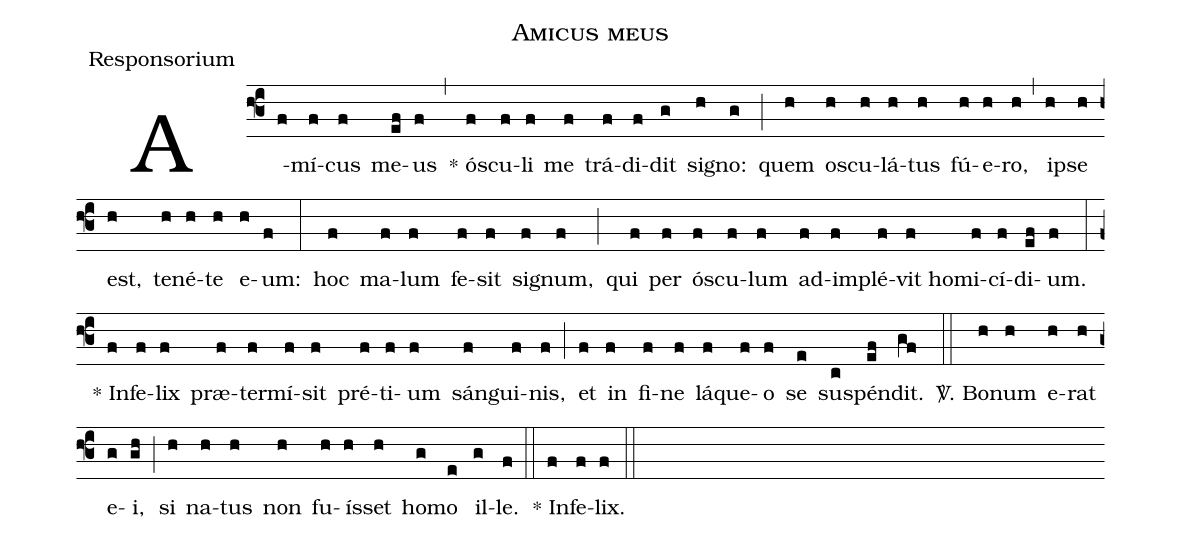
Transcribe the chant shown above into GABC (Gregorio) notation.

name:Amicus meus;
office-part:Responsorium;
%%
(f3)A(f)mí(f)cus(f) me(ef)us(f) (,) * ó(f)scu(f)li(f) me(f) trá(f)di(f)dit(g) sig(h)no:(g) (;) quem(h) o(h)scu(h)lá(h)tus(h) fú(h)e(h)ro,(h) (,) i(h)pse(h) est,(h) te(h)né(h)te(h) e(h)um:(f) (:) hoc(f) ma(f)lum(f) fe(f)sit(f) sig(f)num,(f) (;) qui(f) per(f) ó(f)scu(f)lum(f) ad(f)im(f)plé(f)vit ho(f)mi(f)cí(f)di(ef)um.(f) (:) * In(f)fe(f)lix(f) præ(f)ter(f)mí(f)sit(f) pré(f)ti(f)um(f) sán(f)gui(f)nis,(f) (;) et(f) in(f) fi(f)ne(f) lá(f)que(f)o(f) se(e) su(c)spén(ef)dit.(gf) (::) <sp>V/</sp>. Bo(h)num(h) e(h)rat(h) e(g)i,(gh) (;) si(h) na(h)tus(h) non(h) fu(h)ís(h)set(h) ho(g)mo(e) il(g)le.(f) (::) * In(f)fe(f)lix.(f) (::)
